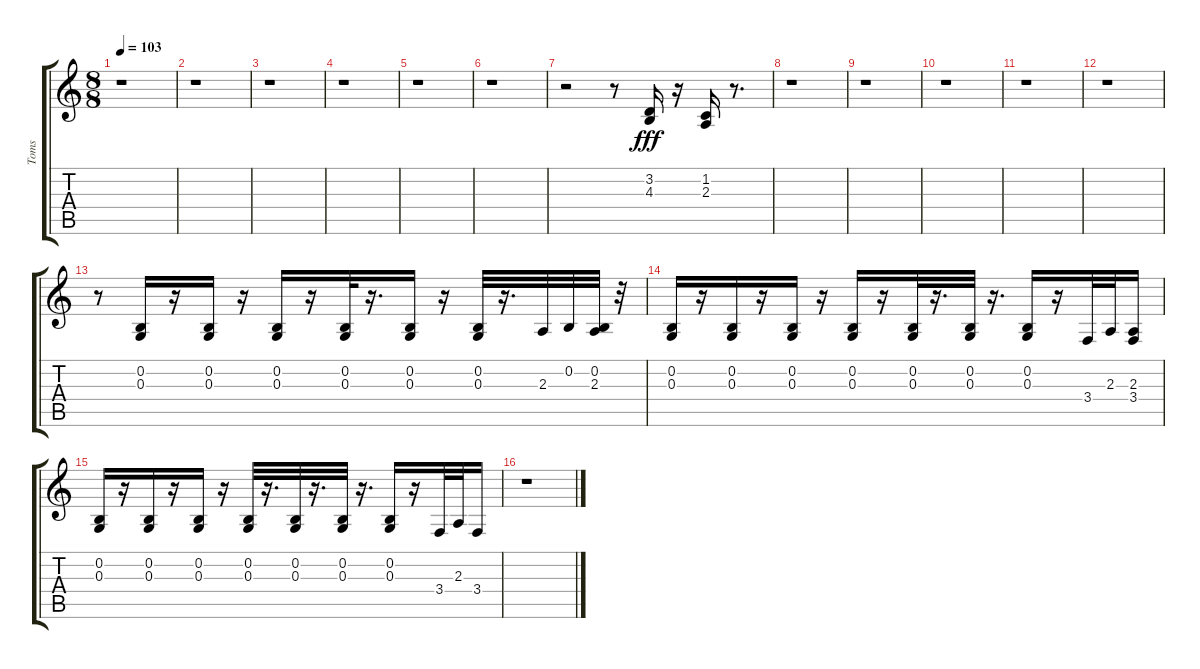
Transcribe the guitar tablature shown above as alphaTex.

\track ("Toms" "Toms") {instrument melodictom}
\staff {score tabs}
\tuning (E4 B3 G3 D3 A2 E2) {hide}
\ts (8 8)
\tempo 103
\clef g2
\ks c
r.1{dy fff} |
r.1 |
r.1 |
r.1 |
r.1 |
r.1 |
r.2 r.8 (3.2 4.3).16 r.16 (1.2 2.3).16 r.8{d} |
r.1 |
r.1 |
r.1 |
r.1 |
r.1 |
r.8 (0.2 0.3).16 r.16 (0.2 0.3).16 r.16 (0.2 0.3).16 r.16 (0.2 0.3).32 r.16{d} (0.2 0.3).16 r.16 (0.2 0.3).32 r.16{d} 2.3.32 0.2.32 (0.2 2.3).32 r.32 |
(0.2 0.3).16 r.16 (0.2 0.3).16 r.16 (0.2 0.3).16 r.16 (0.2 0.3).16 r.16 (0.2 0.3).32 r.16{d} (0.2 0.3).32 r.16{d} (0.2 0.3).16 r.16 3.4.32 2.3.32 (2.3 3.4).16 |
(0.2 0.3).16 r.16 (0.2 0.3).16 r.16 (0.2 0.3).16 r.16 (0.2 0.3).32 r.16{d} (0.2 0.3).32 r.16{d} (0.2 0.3).32 r.16{d} (0.2 0.3).16 r.16 3.4.32 2.3.32 3.4.16 |
r.1
